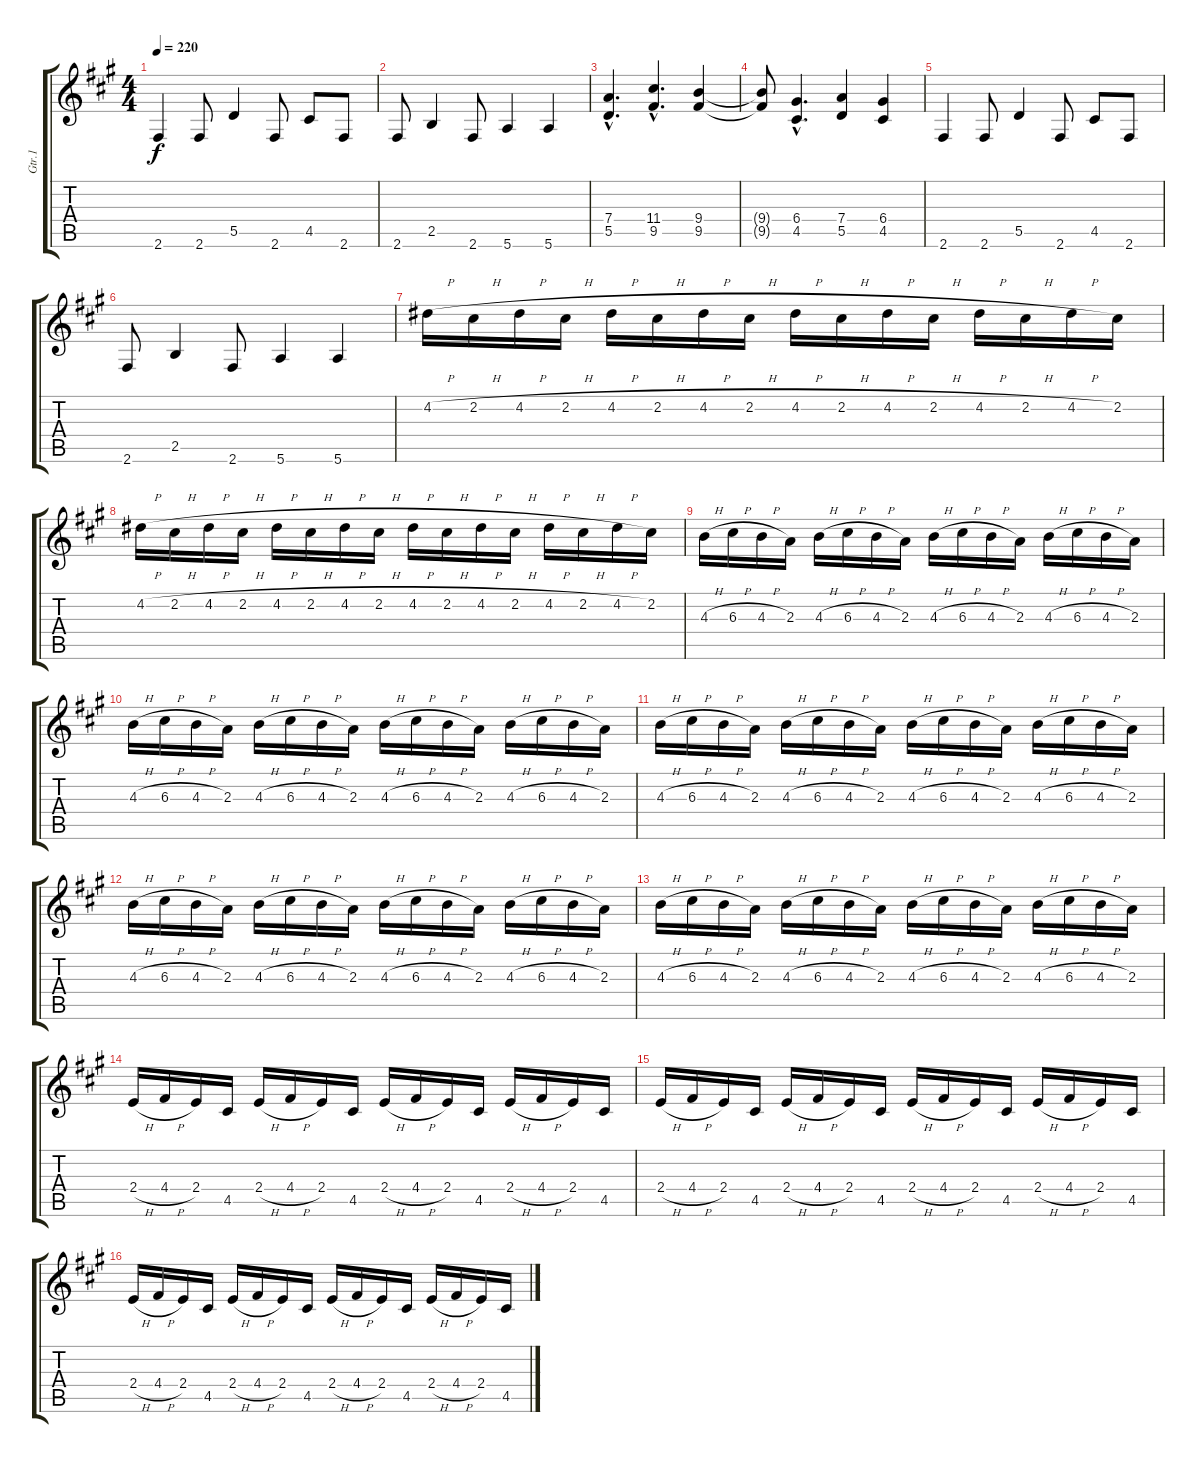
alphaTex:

\track ("Gtr.1" "Gtr.1") {instrument distortionguitar}
\staff {score tabs}
\tuning (E4 B3 G3 D3 A2 E2) {hide}
\ts (4 4)
\tempo 220
\clef g2
\ks a
2.6.4{dy f} 2.6.8 5.5.4 2.6.8 4.5.8 2.6.8 |
2.6.8 2.5.4 2.6.8 5.6.4 5.6.4 |
(7.4{hac} 5.5{hac}).4{d} (11.4{hac} 9.5{hac}).4{d} (9.4 9.5).4 |
(9.4{t} 9.5{t}).8 (6.4{hac} 4.5{hac}).4{d} (7.4 5.5).4 (6.4 4.5).4 |
2.6.4 2.6.8 5.5.4 2.6.8 4.5.8 2.6.8 |
2.6.8 2.5.4 2.6.8 5.6.4 5.6.4 |
4.2{h}.16 2.2{h}.16 4.2{h}.16 2.2{h}.16 4.2{h}.16 2.2{h}.16 4.2{h}.16 2.2{h}.16 4.2{h}.16 2.2{h}.16 4.2{h}.16 2.2{h}.16 4.2{h}.16 2.2{h}.16 4.2{h}.16 2.2.16 |
4.2{h}.16 2.2{h}.16 4.2{h}.16 2.2{h}.16 4.2{h}.16 2.2{h}.16 4.2{h}.16 2.2{h}.16 4.2{h}.16 2.2{h}.16 4.2{h}.16 2.2{h}.16 4.2{h}.16 2.2{h}.16 4.2{h}.16 2.2.16 |
4.3{h}.16 6.3{h}.16 4.3{h}.16 2.3.16 4.3{h}.16 6.3{h}.16 4.3{h}.16 2.3.16 4.3{h}.16 6.3{h}.16 4.3{h}.16 2.3.16 4.3{h}.16 6.3{h}.16 4.3{h}.16 2.3.16 |
4.3{h}.16 6.3{h}.16 4.3{h}.16 2.3.16 4.3{h}.16 6.3{h}.16 4.3{h}.16 2.3.16 4.3{h}.16 6.3{h}.16 4.3{h}.16 2.3.16 4.3{h}.16 6.3{h}.16 4.3{h}.16 2.3.16 |
4.3{h}.16 6.3{h}.16 4.3{h}.16 2.3.16 4.3{h}.16 6.3{h}.16 4.3{h}.16 2.3.16 4.3{h}.16 6.3{h}.16 4.3{h}.16 2.3.16 4.3{h}.16 6.3{h}.16 4.3{h}.16 2.3.16 |
4.3{h}.16 6.3{h}.16 4.3{h}.16 2.3.16 4.3{h}.16 6.3{h}.16 4.3{h}.16 2.3.16 4.3{h}.16 6.3{h}.16 4.3{h}.16 2.3.16 4.3{h}.16 6.3{h}.16 4.3{h}.16 2.3.16 |
4.3{h}.16 6.3{h}.16 4.3{h}.16 2.3.16 4.3{h}.16 6.3{h}.16 4.3{h}.16 2.3.16 4.3{h}.16 6.3{h}.16 4.3{h}.16 2.3.16 4.3{h}.16 6.3{h}.16 4.3{h}.16 2.3.16 |
2.4{h}.16 4.4{h}.16 2.4.16 4.5.16 2.4{h}.16 4.4{h}.16 2.4.16 4.5.16 2.4{h}.16 4.4{h}.16 2.4.16 4.5.16 2.4{h}.16 4.4{h}.16 2.4.16 4.5.16 |
2.4{h}.16 4.4{h}.16 2.4.16 4.5.16 2.4{h}.16 4.4{h}.16 2.4.16 4.5.16 2.4{h}.16 4.4{h}.16 2.4.16 4.5.16 2.4{h}.16 4.4{h}.16 2.4.16 4.5.16 |
2.4{h}.16 4.4{h}.16 2.4.16 4.5.16 2.4{h}.16 4.4{h}.16 2.4.16 4.5.16 2.4{h}.16 4.4{h}.16 2.4.16 4.5.16 2.4{h}.16 4.4{h}.16 2.4.16 4.5.16
